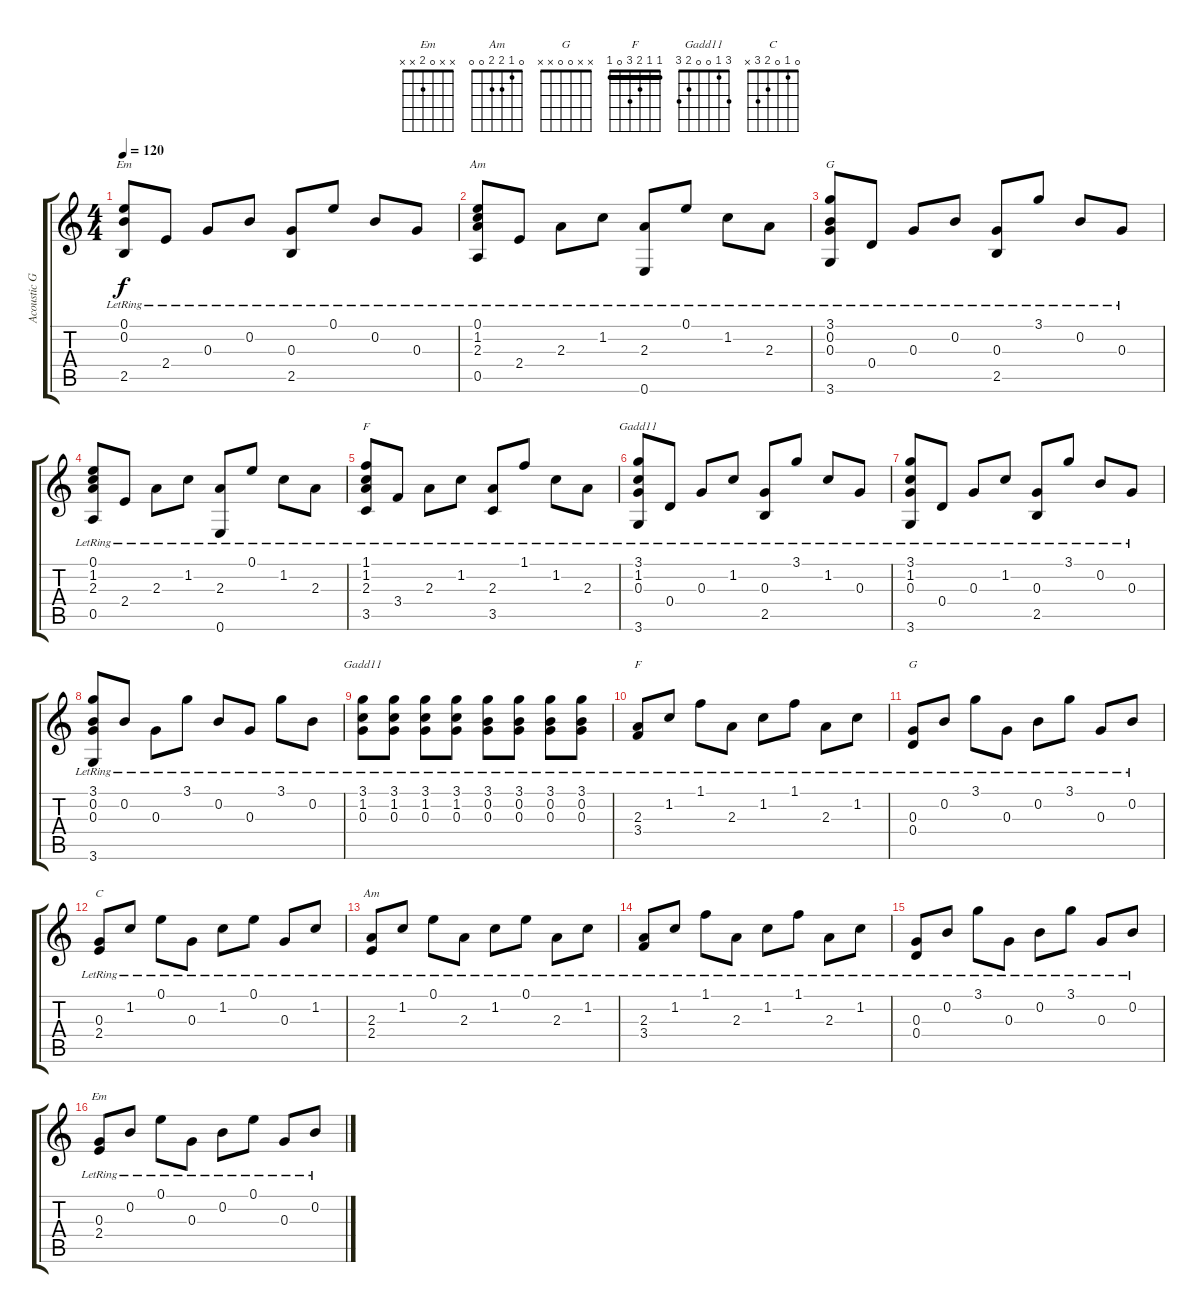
\track ("Acoustic Guitar" "Acoustic G") {instrument acousticguitarsteel}
\staff {score tabs}
\tuning (E4 B3 G3 D3 A2 E2) {hide}
\chord ("Em" 0 0 0 2 2 x)
\chord ("Am" 0 1 x x 0 x)
\chord ("G" 3 0 x x x 3)
\chord ("F" 1 1 2 x 3 x) {barre 1}
\chord ("Gadd11" 3 1 x x 2 3)
\chord ("Gadd11" 3 1 0 0 2 3)
\chord ("F" 1 1 2 3 0 1) {barre 1}
\chord ("G" x x 0 0 x x)
\chord ("C" 0 1 0 2 3 x)
\chord ("Am" 0 1 2 2 0 0)
\chord ("Em" x x 0 2 x x)
\ts (4 4)
\tempo 120
\clef g2
\ks c
(0.1{lr} 0.2{lr} 2.5{lr}).8{ch "Em" dy f} 2.4{lr}.8 0.3{lr}.8 0.2{lr}.8 (0.3{lr} 2.5{lr}).8 0.1{lr}.8 0.2{lr}.8 0.3{lr}.8 |
(0.1{lr} 1.2{lr} 2.3{lr} 0.5{lr}).8{ch "Am"} 2.4{lr}.8 2.3{lr}.8 1.2{lr}.8 (2.3{lr} 0.6{lr}).8 0.1{lr}.8 1.2{lr}.8 2.3{lr}.8 |
(3.1{lr} 0.2{lr} 0.3{lr} 3.6{lr}).8{ch "G"} 0.4{lr}.8 0.3{lr}.8 0.2{lr}.8 (0.3{lr} 2.5{lr}).8 3.1{lr}.8 0.2{lr}.8 0.3{lr}.8 |
(0.1{lr} 1.2{lr} 2.3{lr} 0.5{lr}).8 2.4{lr}.8 2.3{lr}.8 1.2{lr}.8 (2.3{lr} 0.6{lr}).8 0.1{lr}.8 1.2{lr}.8 2.3{lr}.8 |
(1.1{lr} 1.2{lr} 2.3{lr} 3.5{lr}).8{ch "F"} 3.4{lr}.8 2.3{lr}.8 1.2{lr}.8 (2.3{lr} 3.5{lr}).8 1.1{lr}.8 1.2{lr}.8 2.3{lr}.8 |
(3.1{lr} 1.2{lr} 0.3{lr} 3.6{lr}).8{ch "Gadd11"} 0.4{lr}.8 0.3{lr}.8 1.2{lr}.8 (0.3{lr} 2.5{lr}).8 3.1{lr}.8 1.2{lr}.8 0.3{lr}.8 |
(3.1{lr} 1.2{lr} 0.3{lr} 3.6{lr}).8 0.4{lr}.8 0.3{lr}.8 1.2{lr}.8 (0.3{lr} 2.5{lr}).8 3.1{lr}.8 0.2{lr}.8 0.3{lr}.8 |
(3.1{lr} 0.2{lr} 0.3{lr} 3.6{lr}).8 0.2{lr}.8 0.3{lr}.8 3.1{lr}.8 0.2{lr}.8 0.3{lr}.8 3.1{lr}.8 0.2{lr}.8 |
(3.1{lr} 1.2{lr} 0.3{lr}).8{ch "Gadd11"} (3.1{lr} 1.2{lr} 0.3{lr}).8 (3.1{lr} 1.2{lr} 0.3{lr}).8 (3.1{lr} 1.2{lr} 0.3{lr}).8 (3.1{lr} 0.2{lr} 0.3{lr}).8 (3.1{lr} 0.2{lr} 0.3{lr}).8 (3.1{lr} 0.2{lr} 0.3{lr}).8 (3.1{lr} 0.2{lr} 0.3{lr}).8 |
(2.3{lr} 3.4{lr}).8{ch "F"} 1.2{lr}.8 1.1{lr}.8 2.3{lr}.8 1.2{lr}.8 1.1{lr}.8 2.3{lr}.8 1.2{lr}.8 |
(0.3{lr} 0.4{lr}).8{ch "G"} 0.2{lr}.8 3.1{lr}.8 0.3{lr}.8 0.2{lr}.8 3.1{lr}.8 0.3{lr}.8 0.2{lr}.8 |
(0.3{lr} 2.4{lr}).8{ch "C"} 1.2{lr}.8 0.1{lr}.8 0.3{lr}.8 1.2{lr}.8 0.1{lr}.8 0.3{lr}.8 1.2{lr}.8 |
(2.3{lr} 2.4{lr}).8{ch "Am"} 1.2{lr}.8 0.1{lr}.8 2.3{lr}.8 1.2{lr}.8 0.1{lr}.8 2.3{lr}.8 1.2{lr}.8 |
(2.3{lr} 3.4{lr}).8 1.2{lr}.8 1.1{lr}.8 2.3{lr}.8 1.2{lr}.8 1.1{lr}.8 2.3{lr}.8 1.2{lr}.8 |
(0.3{lr} 0.4{lr}).8 0.2{lr}.8 3.1{lr}.8 0.3{lr}.8 0.2{lr}.8 3.1{lr}.8 0.3{lr}.8 0.2{lr}.8 |
(0.3{lr} 2.4{lr}).8{ch "Em"} 0.2{lr}.8 0.1{lr}.8 0.3{lr}.8 0.2{lr}.8 0.1{lr}.8 0.3{lr}.8 0.2{lr}.8
